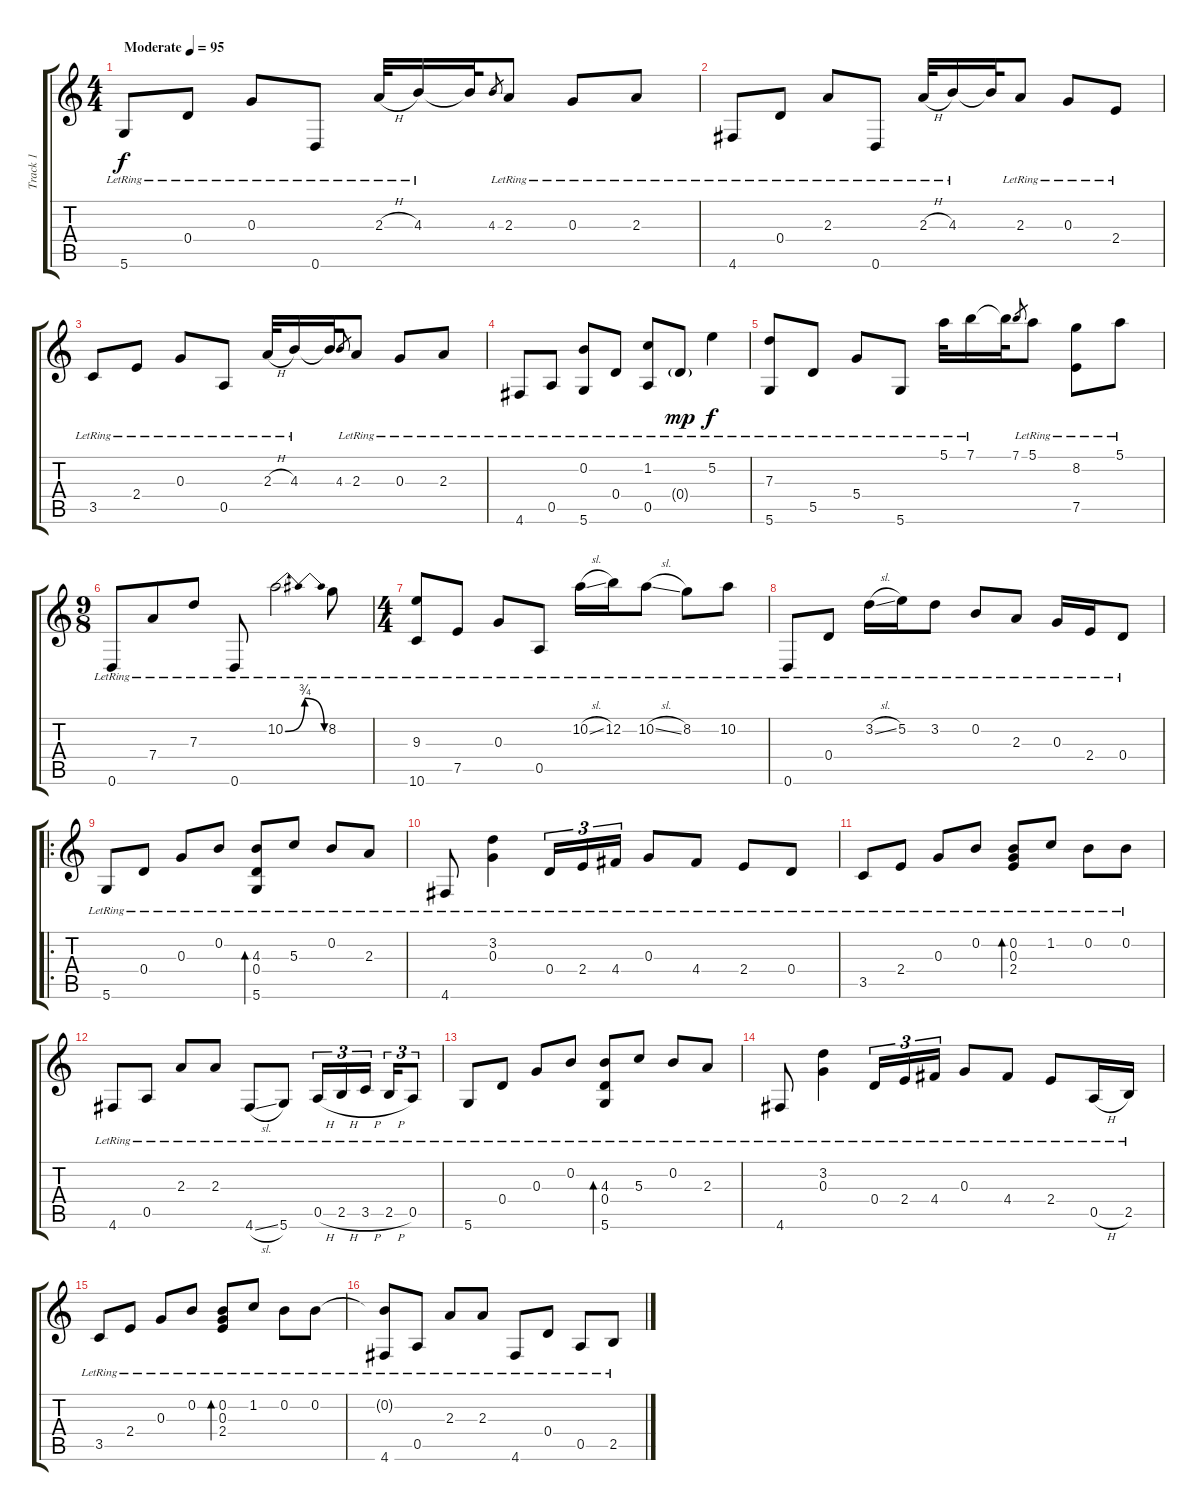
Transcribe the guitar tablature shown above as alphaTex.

\track ("Track 1" "Track 1") {instrument acousticguitarsteel}
\staff {score tabs}
\tuning (E4 B3 G3 D3 A2 D2) {hide}
\ts (4 4)
\tempo (95 "Moderate")
\clef g2
\ks c
5.6{lr}.8{dy f instrument acousticguitarsteel} 0.4{lr}.8 0.3{lr}.8 0.6{lr}.8 2.3{h lr}.32 4.3{lr}.16 4.3{t}.32 4.3.8{gr} 2.3{lr}.8 0.3{lr}.8 2.3{lr}.8 |
4.6{lr}.8 0.4{lr}.8 2.3{lr}.8 0.6{lr}.8 2.3{h lr}.32 4.3{lr}.16 4.3{t}.32 2.3{lr}.8 0.3{lr}.8 2.4{lr}.8 |
3.5{lr}.8 2.4{lr}.8 0.3{lr}.8 0.5{lr}.8 2.3{h lr}.32 4.3{lr}.16 4.3{t}.32 4.3.8{gr} 2.3{lr}.8 0.3{lr}.8 2.3{lr}.8 |
4.6{lr}.8 0.5{lr}.8 (0.2{lr} 5.6{lr}).8 0.4{lr}.8 (1.2{lr} 0.5{lr}).8 0.4{g lr}.8{dy mp} 5.2{lr}.4{dy f} |
(7.3{lr} 5.6{lr}).8 5.5{lr}.8 5.4{lr}.8 5.6{lr}.8 5.1{lr}.32 7.1{lr}.16 7.1{t}.32 7.1.8{gr} 5.1{lr}.8 (8.2{lr} 7.5{lr}).8 5.1{lr}.8 |
\ts (9 8)
0.6{lr}.8 7.4{lr}.8 7.3{lr}.8 0.6{lr}.8 10.2{be (bendrelease 0 0 30 3 30 3 60 0) lr}.2 8.2{lr}.8 |
\ts (4 4)
(9.3{lr} 10.6{lr}).8 7.5{lr}.8 0.3{lr}.8 0.5{lr}.8 10.2{sl lr}.16 12.2{lr}.16 10.2{sl lr}.8 8.2{lr}.8 10.2{lr}.8 |
0.6{lr}.8 0.4{lr}.8 3.2{sl lr}.16 5.2{lr}.16 3.2{lr}.8 0.2{lr}.8 2.3{lr}.8 0.3{lr}.16 2.4{lr}.16 0.4{lr}.8 |
\ro
5.6{lr}.8 0.4{lr}.8 0.3{lr}.8 0.2{lr}.8 (4.3{lr} 0.4 5.6{lr}).8{bd 60} 5.3{lr}.8 0.2{lr}.8 2.3{lr}.8 |
4.6{lr}.8 (3.2{lr} 0.3{lr}).4 0.4{lr}.16{tu (3 2)} 2.4{lr}.16{tu (3 2)} 4.4{lr}.16{tu (3 2)} 0.3{lr}.8 4.4{lr}.8 2.4{lr}.8 0.4{lr}.8 |
3.5{lr}.8 2.4{lr}.8 0.3{lr}.8 0.2{lr}.8 (0.2{lr} 0.3{lr} 2.4{lr}).8{bd 60} 1.2{lr}.8 0.2{lr}.8 0.2{lr}.8 |
4.6{lr}.8 0.5{lr}.8 2.3{lr}.8 2.3{lr}.8 4.6{sl lr}.8 5.6{lr}.8 0.5{h lr}.16{tu (3 2)} 2.5{h lr}.16{tu (3 2)} 3.5{h lr}.16{tu (3 2) beam splitsecondary} 2.5{h lr}.16{tu (3 2)} 0.5{lr}.8{tu (3 2)} |
5.6{lr}.8 0.4{lr}.8 0.3{lr}.8 0.2{lr}.8 (4.3{lr} 0.4 5.6{lr}).8{bd 60} 5.3{lr}.8 0.2{lr}.8 2.3{lr}.8 |
4.6{lr}.8 (3.2{lr} 0.3{lr}).4 0.4{lr}.16{tu (3 2)} 2.4{lr}.16{tu (3 2)} 4.4{lr}.16{tu (3 2)} 0.3{lr}.8 4.4{lr}.8 2.4{lr}.8 0.5{h lr}.16 2.5{lr}.16 |
3.5{lr}.8 2.4{lr}.8 0.3{lr}.8 0.2{lr}.8 (0.2{lr} 0.3{lr} 2.4{lr}).8{bd 60} 1.2{lr}.8 0.2{lr}.8 0.2{lr}.8 |
(0.2{t} 4.6{lr}).8 0.5{lr}.8 2.3{lr}.8 2.3{lr}.8 4.6{lr}.8 0.4{lr}.8 0.5{lr}.8 2.5{lr}.8
